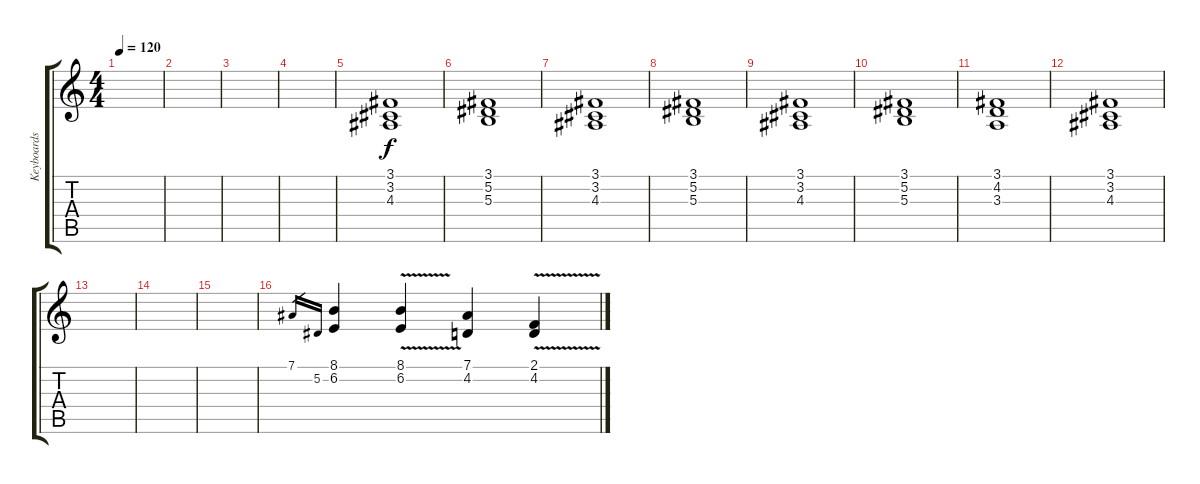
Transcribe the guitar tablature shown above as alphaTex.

\track ("Keyboards" "Keyboards") {instrument pad7halo}
\staff {score tabs}
\tuning (Eb4 Bb3 Gb3 Db3 Ab2 Eb2) {hide}
\ts (4 4)
\tempo 120
\clef g2
\ks c
|
|
|
|
(3.1 3.2 4.3).1 |
(3.1 5.2 5.3).1 |
(3.1 3.2 4.3).1 |
(3.1 5.2 5.3).1 |
(3.1 3.2 4.3).1 |
(3.1 5.2 5.3).1 |
(3.1 4.2 3.3).1 |
(3.1 3.2 4.3).1 |
|
|
|
7.1.16{gr} 5.2.16{gr} (8.1 6.2).4 (8.1{v} 6.2{v}).4 (7.1 4.2).4 (2.1{v} 4.2{v}).4
